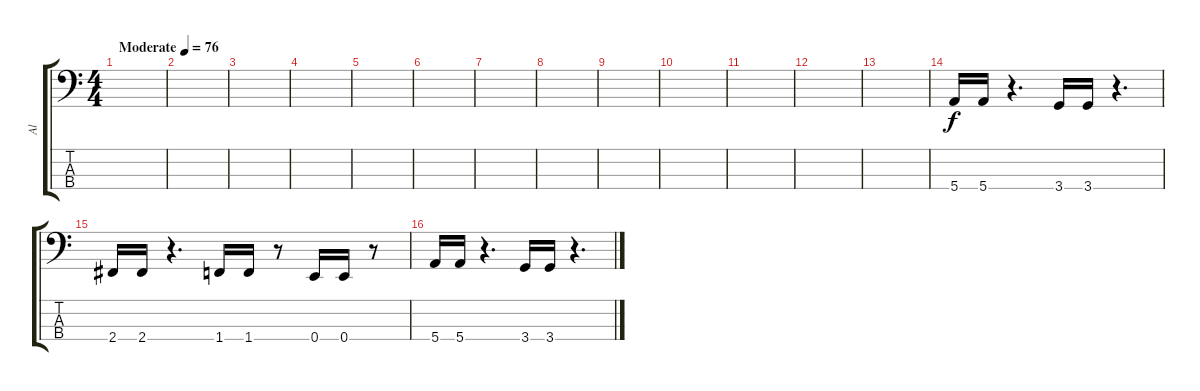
\track ("Al" "Al") {instrument electricbassfinger}
\staff {score tabs}
\tuning (G2 D2 A1 E1) {hide}
\ts (4 4)
\tempo (76 "Moderate")
\clef f4
\ks c
|
|
|
|
|
|
|
|
|
|
|
|
|
5.4.16 5.4.16 r.4{d} 3.4.16 3.4.16 r.4{d} |
2.4.16 2.4.16 r.4{d} 1.4.16 1.4.16 r.8 0.4.16 0.4.16 r.8 |
5.4.16 5.4.16 r.4{d} 3.4.16 3.4.16 r.4{d}
